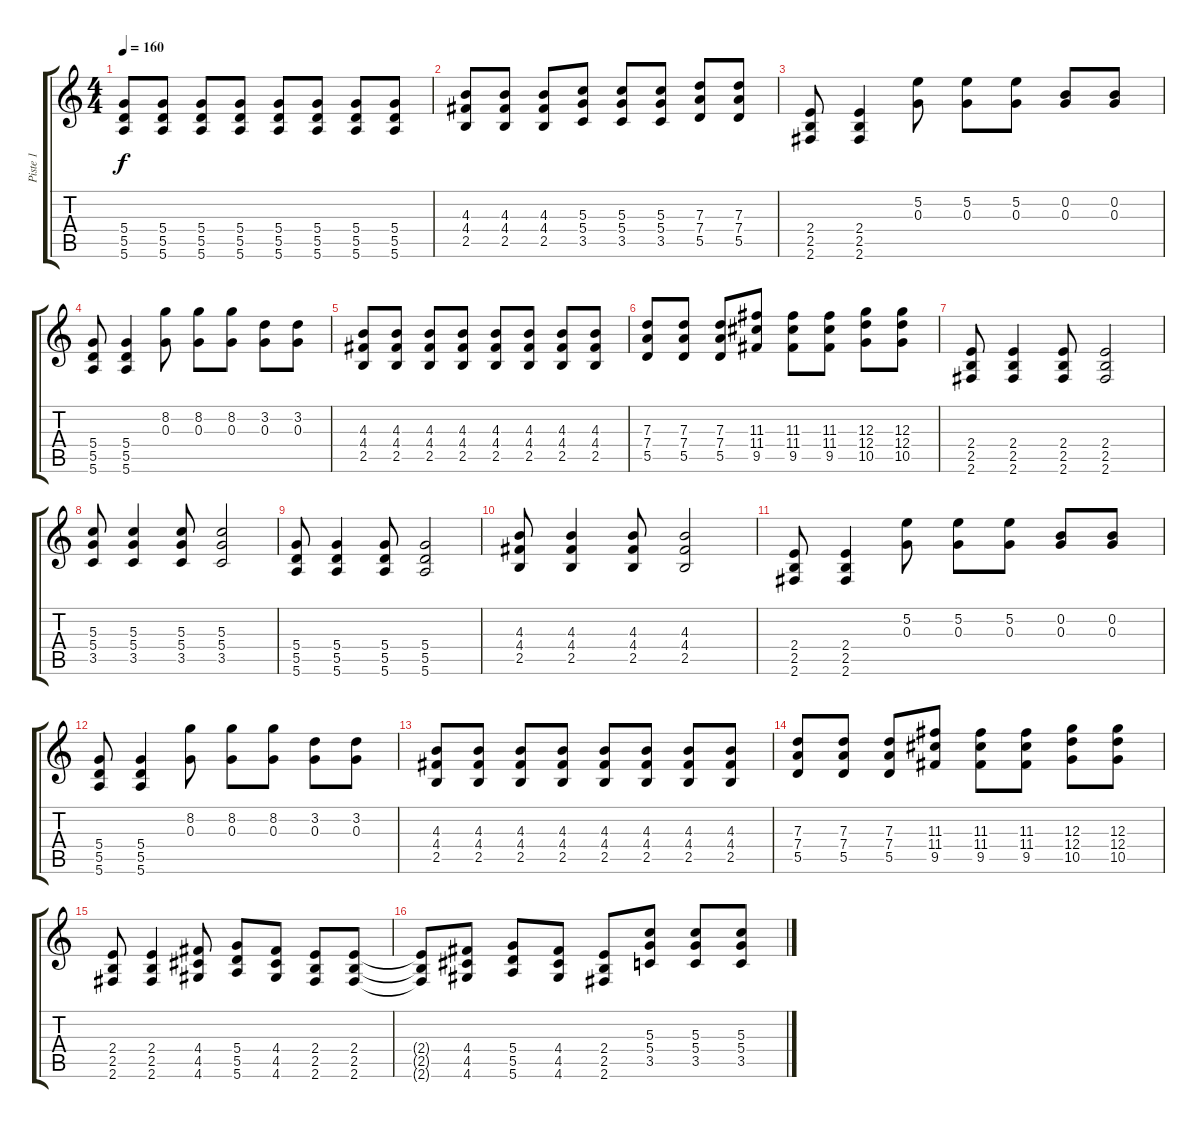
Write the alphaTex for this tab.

\track ("Piste 1" "Piste 1") {instrument distortionguitar}
\staff {score tabs}
\tuning (E4 B3 G3 D3 A2 E2) {hide}
\ts (4 4)
\tempo 160
\clef g2
\ks c
(5.4 5.5 5.6).8{dy f} (5.4 5.5 5.6).8 (5.4 5.5 5.6).8 (5.4 5.5 5.6).8 (5.4 5.5 5.6).8 (5.4 5.5 5.6).8 (5.4 5.5 5.6).8 (5.4 5.5 5.6).8 |
(4.3 4.4 2.5).8 (4.3 4.4 2.5).8 (4.3 4.4 2.5).8 (5.3 5.4 3.5).8 (5.3 5.4 3.5).8 (5.3 5.4 3.5).8 (7.3 7.4 5.5).8 (7.3 7.4 5.5).8 |
(2.4 2.5 2.6).8 (2.4 2.5 2.6).4 (5.2 0.3).8 (5.2 0.3).8 (5.2 0.3).8 (0.2 0.3).8 (0.2 0.3).8 |
(5.4 5.5 5.6).8 (5.4 5.5 5.6).4 (8.2 0.3).8 (8.2 0.3).8 (8.2 0.3).8 (3.2 0.3).8 (3.2 0.3).8 |
(4.3 4.4 2.5).8 (4.3 4.4 2.5).8 (4.3 4.4 2.5).8 (4.3 4.4 2.5).8 (4.3 4.4 2.5).8 (4.3 4.4 2.5).8 (4.3 4.4 2.5).8 (4.3 4.4 2.5).8 |
(7.3 7.4 5.5).8 (7.3 7.4 5.5).8 (7.3 7.4 5.5).8 (11.3 11.4 9.5).8 (11.3 11.4 9.5).8 (11.3 11.4 9.5).8 (12.3 12.4 10.5).8 (12.3 12.4 10.5).8 |
(2.4 2.5 2.6).8 (2.4 2.5 2.6).4 (2.4 2.5 2.6).8 (2.4 2.5 2.6).2 |
(5.3 5.4 3.5).8 (5.3 5.4 3.5).4 (5.3 5.4 3.5).8 (5.3 5.4 3.5).2 |
(5.4 5.5 5.6).8 (5.4 5.5 5.6).4 (5.4 5.5 5.6).8 (5.4 5.5 5.6).2 |
(4.3 4.4 2.5).8 (4.3 4.4 2.5).4 (4.3 4.4 2.5).8 (4.3 4.4 2.5).2 |
(2.4 2.5 2.6).8 (2.4 2.5 2.6).4 (5.2 0.3).8 (5.2 0.3).8 (5.2 0.3).8 (0.2 0.3).8 (0.2 0.3).8 |
(5.4 5.5 5.6).8 (5.4 5.5 5.6).4 (8.2 0.3).8 (8.2 0.3).8 (8.2 0.3).8 (3.2 0.3).8 (3.2 0.3).8 |
(4.3 4.4 2.5).8 (4.3 4.4 2.5).8 (4.3 4.4 2.5).8 (4.3 4.4 2.5).8 (4.3 4.4 2.5).8 (4.3 4.4 2.5).8 (4.3 4.4 2.5).8 (4.3 4.4 2.5).8 |
(7.3 7.4 5.5).8 (7.3 7.4 5.5).8 (7.3 7.4 5.5).8 (11.3 11.4 9.5).8 (11.3 11.4 9.5).8 (11.3 11.4 9.5).8 (12.3 12.4 10.5).8 (12.3 12.4 10.5).8 |
(2.4 2.5 2.6).8 (2.4 2.5 2.6).4 (4.4 4.5 4.6).8 (5.4 5.5 5.6).8 (4.4 4.5 4.6).8 (2.4 2.5 2.6).8 (2.4 2.5 2.6).8 |
(2.4{t} 2.5{t} 2.6{t}).8 (4.4 4.5 4.6).8 (5.4 5.5 5.6).8 (4.4 4.5 4.6).8 (2.4 2.5 2.6).8 (5.3 5.4 3.5).8 (5.3 5.4 3.5).8 (5.3 5.4 3.5).8
